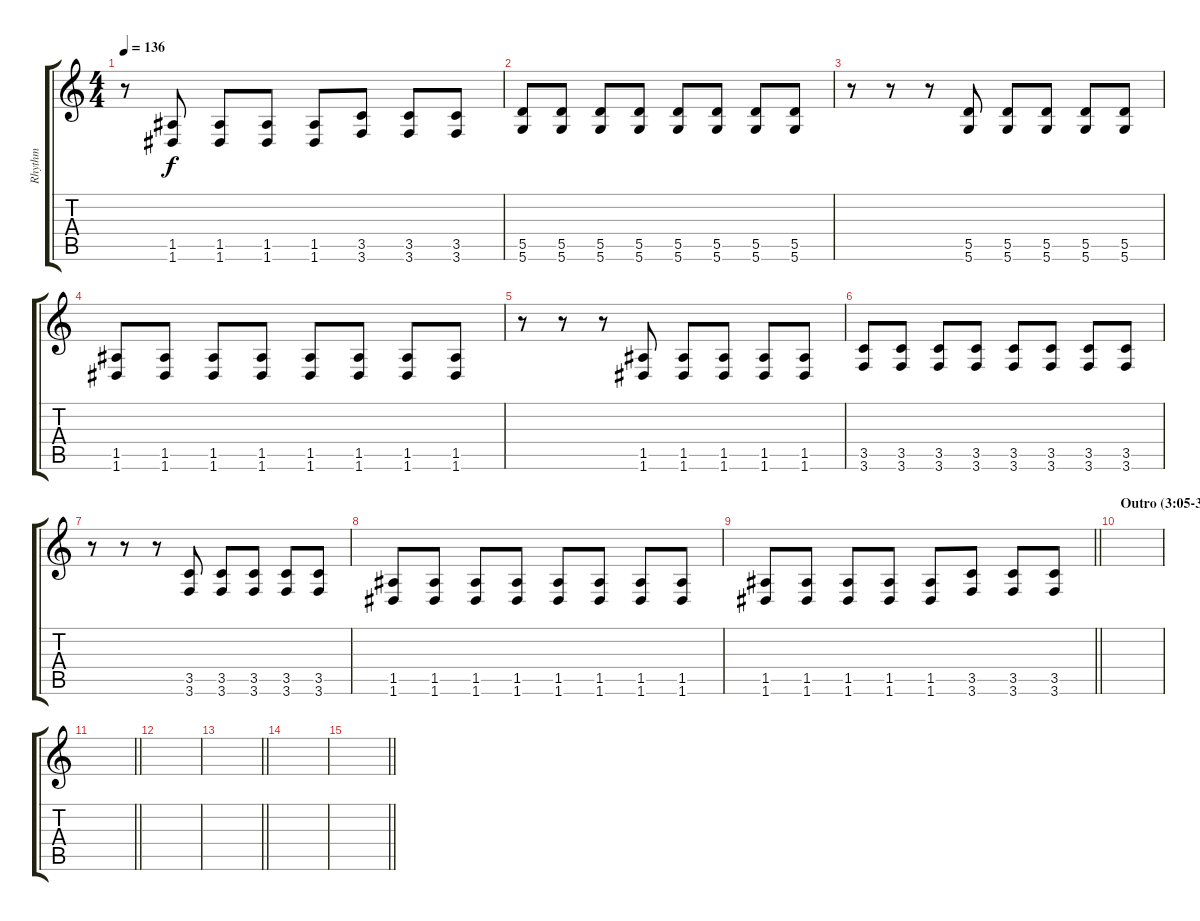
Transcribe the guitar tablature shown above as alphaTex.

\track ("Rhythm" "Rhythm") {instrument distortionguitar}
\staff {score tabs}
\tuning (E4 B3 G3 D3 A2 D2) {hide}
\ts (4 4)
\tempo 136
\clef g2
\ks c
r.8{dy f} (1.5 1.6).8 (1.5 1.6).8 (1.5 1.6).8 (1.5 1.6).8 (3.5 3.6).8 (3.5 3.6).8 (3.5 3.6).8 |
(5.5 5.6).8 (5.5 5.6).8 (5.5 5.6).8 (5.5 5.6).8 (5.5 5.6).8 (5.5 5.6).8 (5.5 5.6).8 (5.5 5.6).8 |
r.8 r.8 r.8 (5.5 5.6).8 (5.5 5.6).8 (5.5 5.6).8 (5.5 5.6).8 (5.5 5.6).8 |
(1.5 1.6).8 (1.5 1.6).8 (1.5 1.6).8 (1.5 1.6).8 (1.5 1.6).8 (1.5 1.6).8 (1.5 1.6).8 (1.5 1.6).8 |
r.8 r.8 r.8 (1.5 1.6).8 (1.5 1.6).8 (1.5 1.6).8 (1.5 1.6).8 (1.5 1.6).8 |
(3.5 3.6).8 (3.5 3.6).8 (3.5 3.6).8 (3.5 3.6).8 (3.5 3.6).8 (3.5 3.6).8 (3.5 3.6).8 (3.5 3.6).8 |
r.8 r.8 r.8 (3.5 3.6).8 (3.5 3.6).8 (3.5 3.6).8 (3.5 3.6).8 (3.5 3.6).8 |
(1.5 1.6).8 (1.5 1.6).8 (1.5 1.6).8 (1.5 1.6).8 (1.5 1.6).8 (1.5 1.6).8 (1.5 1.6).8 (1.5 1.6).8 |
\barLineRight lightlight
(1.5 1.6).8 (1.5 1.6).8 (1.5 1.6).8 (1.5 1.6).8 (1.5 1.6).8 (3.5 3.6).8 (3.5 3.6).8 (3.5 3.6).8 |
\section ("" "Outro (3:05-3:57)")
|
\barLineRight lightlight
|
|
\barLineRight lightlight
|
|
\barLineRight lightlight
